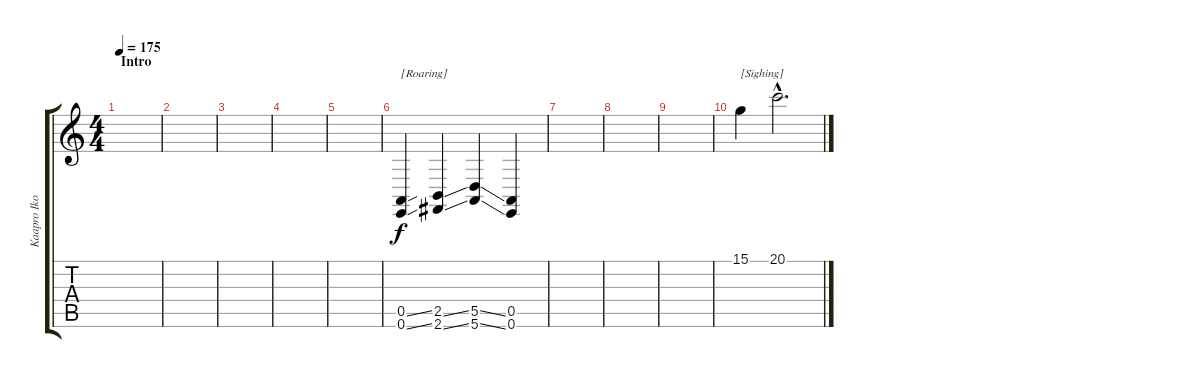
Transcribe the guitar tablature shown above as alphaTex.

\track ("Kaapro Ikonen-Vocals" "Kaapro Iko") {instrument lead7fifths}
\staff {score tabs}
\tuning (E4 B3 G3 D3 A2 E2) {hide}
\ts (4 4)
\section ("" "Intro")
\tempo 175
\tempo 155
\tempo 175
\clef g2
\ks c
|
|
|
|
|
(0.5{ss} 0.6{ss}).4{txt "[Roaring]"} (2.5{ss} 2.6{ss}).4 (5.5{ss} 5.6{ss}).4 (0.5 0.6).4 |
|
|
|
15.1.4{txt "[Sighing]" instrument breathnoise} 20.1{hac}.2{d}
